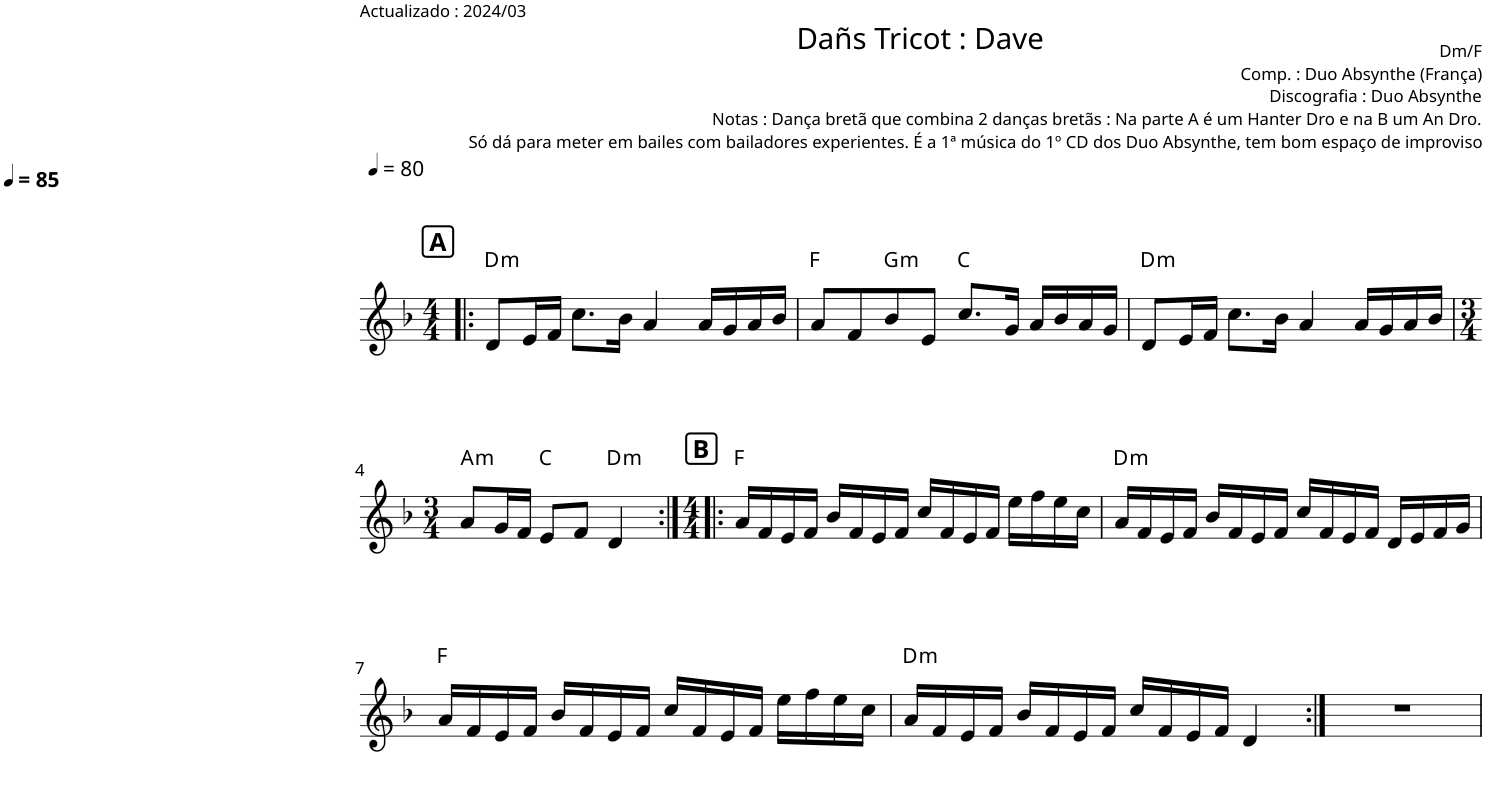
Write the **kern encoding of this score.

**kern	**harte
*part1	*part1
*staff1	*
*I"Piano	*
*I'Pno.	*
*clefG2	*
*k[b-]	*
*M4/4	*
*MM80	*
!!LO:REH:place=s1:a:B:cj:fs=12:t=A:qo=0.5
=1!|:	=1!|:
!	!LO:H:kt=m
8d/L	D:min
16e/L	.
16f/JJ	.
8.cc\L	.
16b-\Jk	.
4a/	.
16a/LL	.
16g/	.
16a/	.
16b-/JJ	.
=2	=2
8a/L	F:maj
8f/	.
!	!LO:H:kt=m
8b-/	G:min
8e/J	.
8.cc/L	C:maj
16g/Jk	.
16a/LL	.
16b-/	.
16a/	.
16g/JJ	.
=3	=3
!	!LO:H:kt=m
8d/L	D:min
16e/L	.
16f/JJ	.
8.cc\L	.
16b-\Jk	.
4a/	.
16a/LL	.
16g/	.
16a/	.
16b-/JJ	.
!!LO:LB:g=z
=4	=4
*M3/4	*
!	!LO:H:kt=m
8a/L	A:min
16g/L	.
16f/JJ	.
8e/L	C:maj
8f/J	.
!	!LO:H:kt=m
4d/	D:min
!!LO:REH:place=s1:a:B:cj:fs=12:t=B
=5:|!|:	=5:|!|:
*M4/4	*
16a/LL	F:maj
16f/	.
16e/	.
16f/JJ	.
16b-/LL	.
16f/	.
16e/	.
16f/JJ	.
16cc/LL	.
16f/	.
16e/	.
16f/JJ	.
16ee\LL	.
16ff\	.
16ee\	.
16cc\JJ	.
=6	=6
!	!LO:H:kt=m
16a/LL	D:min
16f/	.
16e/	.
16f/JJ	.
16b-/LL	.
16f/	.
16e/	.
16f/JJ	.
16cc/LL	.
16f/	.
16e/	.
16f/JJ	.
16d/LL	.
16e/	.
16f/	.
16g/JJ	.
!!LO:LB:g=z
=7	=7
16a/LL	F:maj
16f/	.
16e/	.
16f/JJ	.
16b-/LL	.
16f/	.
16e/	.
16f/JJ	.
16cc/LL	.
16f/	.
16e/	.
16f/JJ	.
16ee\LL	.
16ff\	.
16ee\	.
16cc\JJ	.
=8	=8
!	!LO:H:kt=m
16a/LL	D:min
16f/	.
16e/	.
16f/JJ	.
16b-/LL	.
16f/	.
16e/	.
16f/JJ	.
16cc/LL	.
16f/	.
16e/	.
16f/JJ	.
4d/	.
=9:|!	=9:|!
1r	.
=	=
*-	*-
